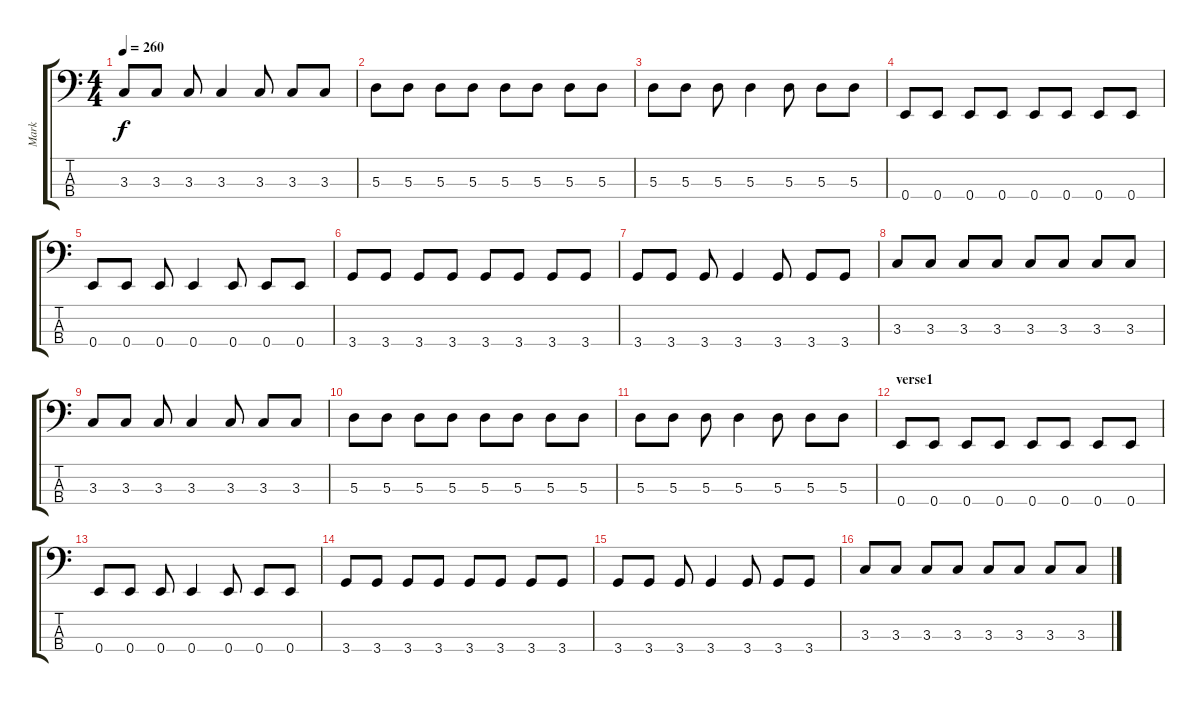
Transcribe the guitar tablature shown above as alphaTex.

\track ("Mark" "Mark") {instrument electricbassfinger}
\staff {score tabs}
\tuning (G2 D2 A1 E1) {hide}
\ts (4 4)
\tempo 260
\clef f4
\ks c
3.3.8{dy f} 3.3.8 3.3.8 3.3.4 3.3.8 3.3.8 3.3.8 |
5.3.8 5.3.8 5.3.8 5.3.8 5.3.8 5.3.8 5.3.8 5.3.8 |
5.3.8 5.3.8 5.3.8 5.3.4 5.3.8 5.3.8 5.3.8 |
0.4.8 0.4.8 0.4.8 0.4.8 0.4.8 0.4.8 0.4.8 0.4.8 |
0.4.8 0.4.8 0.4.8 0.4.4 0.4.8 0.4.8 0.4.8 |
3.4.8 3.4.8 3.4.8 3.4.8 3.4.8 3.4.8 3.4.8 3.4.8 |
3.4.8 3.4.8 3.4.8 3.4.4 3.4.8 3.4.8 3.4.8 |
3.3.8 3.3.8 3.3.8 3.3.8 3.3.8 3.3.8 3.3.8 3.3.8 |
3.3.8 3.3.8 3.3.8 3.3.4 3.3.8 3.3.8 3.3.8 |
5.3.8 5.3.8 5.3.8 5.3.8 5.3.8 5.3.8 5.3.8 5.3.8 |
5.3.8 5.3.8 5.3.8 5.3.4 5.3.8 5.3.8 5.3.8 |
\section ("" "verse1")
0.4.8 0.4.8 0.4.8 0.4.8 0.4.8 0.4.8 0.4.8 0.4.8 |
0.4.8 0.4.8 0.4.8 0.4.4 0.4.8 0.4.8 0.4.8 |
3.4.8 3.4.8 3.4.8 3.4.8 3.4.8 3.4.8 3.4.8 3.4.8 |
3.4.8 3.4.8 3.4.8 3.4.4 3.4.8 3.4.8 3.4.8 |
3.3.8 3.3.8 3.3.8 3.3.8 3.3.8 3.3.8 3.3.8 3.3.8
